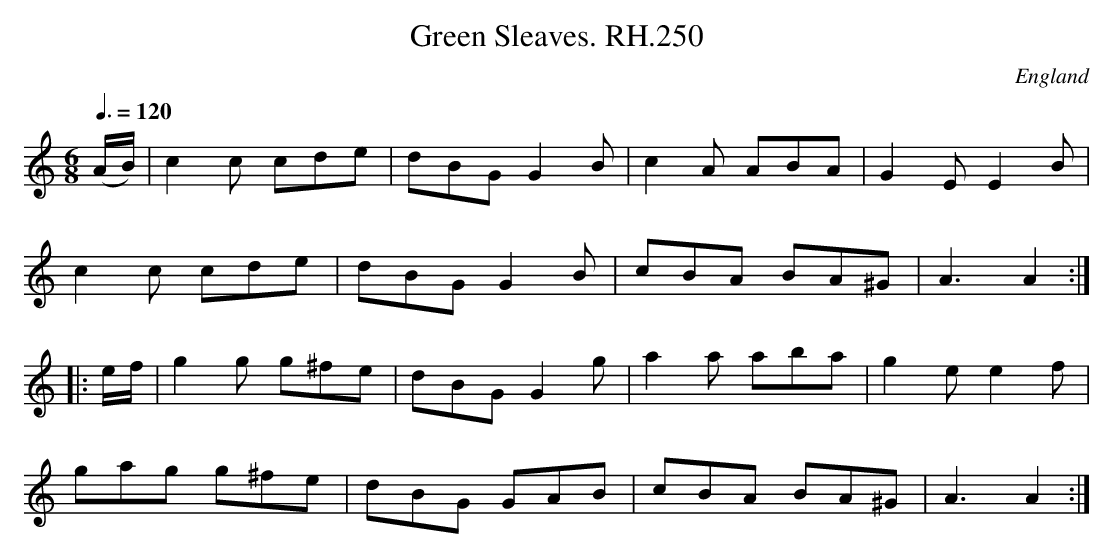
X:1
T:Green Sleaves. RH.250
O:England
M:6/8
L:1/8
Q:3/8=120
K:Am
(A/B/)|c2c cde|dBG G2B|c2A ABA|G2E E2B|
c2c cde|dBG G2B|cBA BA^G|A3 A2:|
|:e/f/|g2g g^fe|dBG G2g|a2a aba|g2e e2f|
gag g^fe|dBG GAB|cBA BA^G|A3 A2:|
